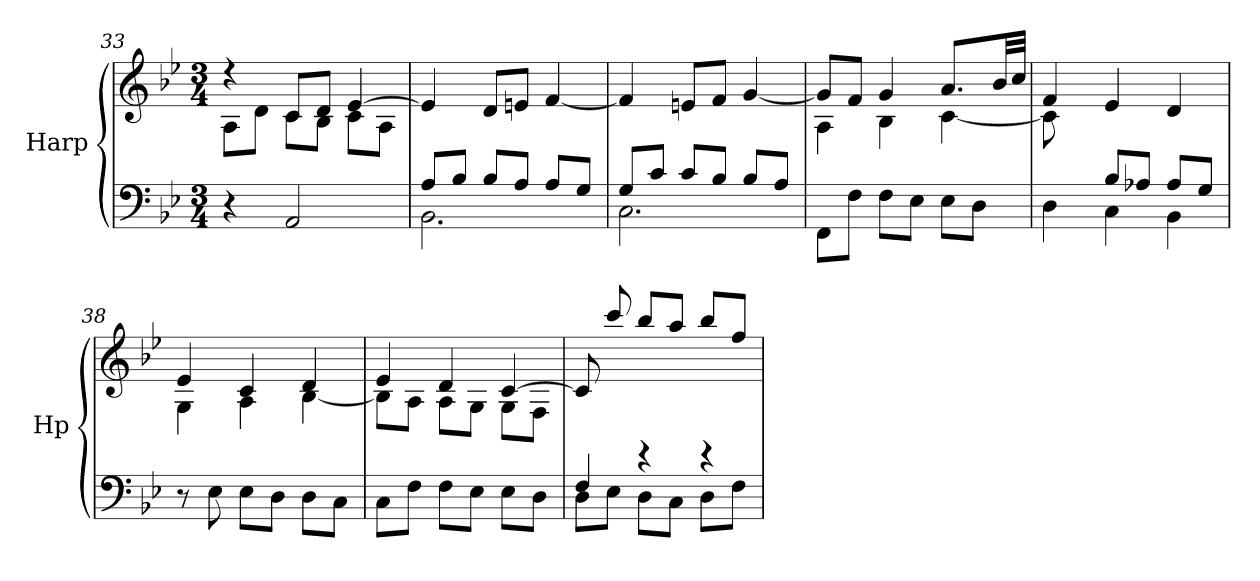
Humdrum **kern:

**kern	**kern
*part1	*part1
*staff2	*staff1
*I"Harp	*
*I'Hp	*
*clefF4	*clefG2
*k[b-e-]	*k[b-e-]
*M3/4	*M3/4
=33	=33
*	*^
4r	4r	8A\L
.	.	8d\J
2AA/	8c/L	8c\L
.	8d/J	8B-\J
.	[4e-/	8c\L
.	.	8A\J
*	*v	*v
=34	=34
*^	*
8A/L	2.BB-\	4e-/]
8B-/J	.	.
8B-/L	.	8d/L
8A/J	.	8en/J
8A/L	.	[4f/
8G/J	.	.
=35	=35	=35
8G/L	2.C\	4f/]
8c/J	.	.
8c/L	.	8en/L
8B-/J	.	8f/J
8B-/L	.	[4g/
8A/J	.	.
*v	*v	*
!!LO:LB:g=z
=36	=36
*	*^
8FF\L	8g/L]	4A\
8F\J	8f/J	.
8F\L	4g/	4B-\
8E-\J	.	.
8E-\L	8.a/L	[4c\
8D\J	.	.
.	32b-/LL	.
.	32cc/JJJ	.
=37	=37	=37
*^	*	*
8ryy	4D\	4f/	8c\L]
8B-/J	.	.	2ryy
8B-/L	4C\	4e-/	.
8A-X/J	.	.	.
8A-/L	4BB-\	4d/	.
8G/J	.	.	8ryy
*v	*v	*	*
=38	=38	=38
8r	4e-/	4G\
8E-\	.	.
8E-\L	4c/	4A\
8D\J	.	.
8D\L	4d/	[4B-\
8C\J	.	.
=39	=39	=39
8C\L	4e-/	8B-\L]
8F\J	.	8A\J
8F\L	4d/	8A\L
8E-\J	.	8G\J
8E-\L	[4c/	8G\L
8D\J	.	8F\J
=40	=40	=40
*^	*	*
4F/	8D\L	8c/]	4ryy
.	8E-\J	8ccc/	.
2ryy	8D\L	8bb-/L	4rEE
.	8C\J	8aa/J	.
.	8D\L	8bb-/L	4rEE
.	8F\J	8ff/J	.
*v	*v	*	*
*	*v	*v
=	=
*-	*-
